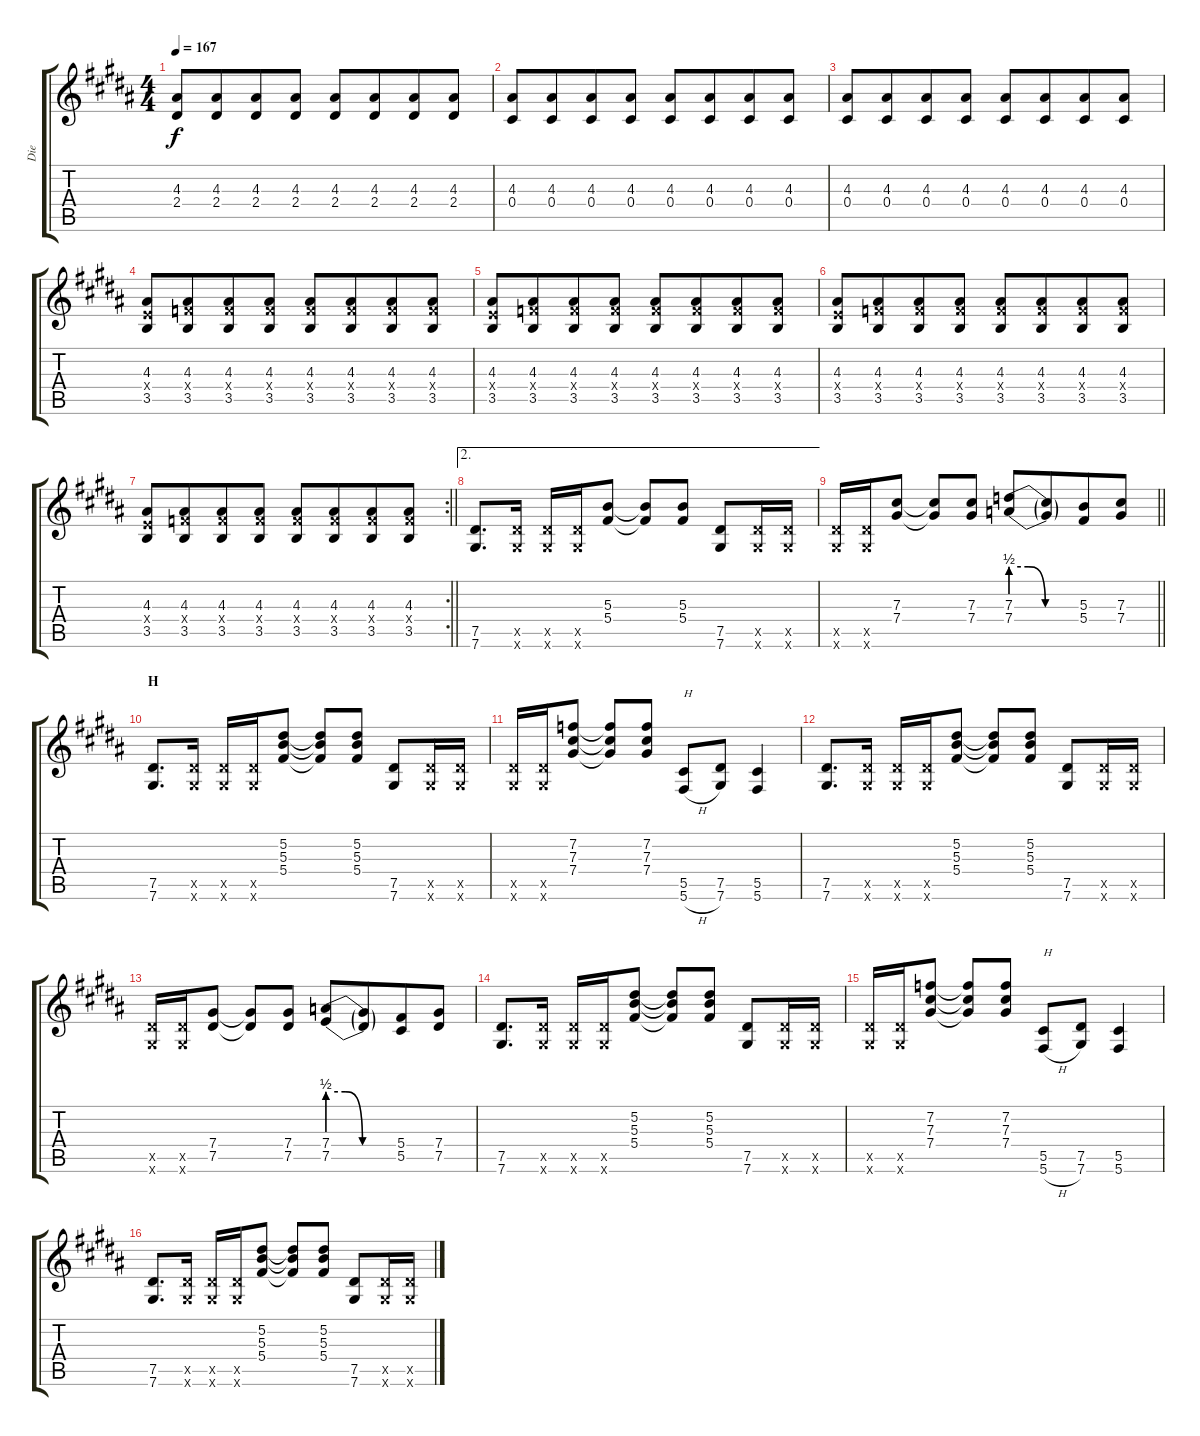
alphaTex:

\track ("Die" "Die") {instrument distortionguitar}
\staff {score tabs}
\tuning (Eb4 Bb3 Gb3 Db3 Ab2 Db2) {hide}
\ts (4 4)
\tempo 167
\clef g2
\ks g#minor
(4.3 2.4).8{dy f} (4.3 2.4).8{beam merge} (4.3 2.4).8 (4.3 2.4).8 (4.3 2.4).8 (4.3 2.4).8{beam merge} (4.3 2.4).8 (4.3 2.4).8 |
(4.3 0.4).8 (4.3 0.4).8{beam merge} (4.3 0.4).8 (4.3 0.4).8 (4.3 0.4).8 (4.3 0.4).8{beam merge} (4.3 0.4).8 (4.3 0.4).8 |
(4.3 0.4).8 (4.3 0.4).8{beam merge} (4.3 0.4).8 (4.3 0.4).8 (4.3 0.4).8 (4.3 0.4).8{beam merge} (4.3 0.4).8 (4.3 0.4).8 |
(4.3 3.4{x} 3.5).8 (4.3 4.4{x} 3.5).8{beam merge} (4.3 4.4{x} 3.5).8 (4.3 4.4{x} 3.5).8 (4.3 4.4{x} 3.5).8 (4.3 4.4{x} 3.5).8{beam merge} (4.3 4.4{x} 3.5).8 (4.3 4.4{x} 3.5).8 |
(4.3 3.4{x} 3.5).8 (4.3 4.4{x} 3.5).8{beam merge} (4.3 4.4{x} 3.5).8 (4.3 4.4{x} 3.5).8 (4.3 4.4{x} 3.5).8 (4.3 4.4{x} 3.5).8{beam merge} (4.3 4.4{x} 3.5).8 (4.3 4.4{x} 3.5).8 |
(4.3 3.4{x} 3.5).8 (4.3 4.4{x} 3.5).8{beam merge} (4.3 4.4{x} 3.5).8 (4.3 4.4{x} 3.5).8 (4.3 4.4{x} 3.5).8 (4.3 4.4{x} 3.5).8{beam merge} (4.3 4.4{x} 3.5).8 (4.3 4.4{x} 3.5).8 |
\rc 2
\barLineRight lightlight
(4.3 3.4{x} 3.5).8 (4.3 4.4{x} 3.5).8{beam merge} (4.3 4.4{x} 3.5).8 (4.3 4.4{x} 3.5).8 (4.3 4.4{x} 3.5).8 (4.3 4.4{x} 3.5).8{beam merge} (4.3 4.4{x} 3.5).8 (4.3 4.4{x} 3.5).8 |
\ae 2
\section ("" "")
(7.5 7.6).8{d} (7.5{x} 7.6{x}).16 (7.5{x} 7.6{x}).16 (7.5{x} 7.6{x}).16 (5.3 5.4).8 (5.3{t} 5.4{t}).8 (5.3 5.4).8 (7.5 7.6).8 (7.5{x} 7.6{x}).16{beam merge} (7.5{x} 7.6{x}).16 |
\barLineRight lightlight
(7.5{x} 7.6{x}).16 (7.5{x} 7.6{x}).16 (7.3 7.4).8 (7.3{t} 7.4{t}).8 (7.3 7.4).8 (7.3{be (custom 0 2 15 2 30 0 60 0)} 7.4{be (custom 0 2 15 2 30 0 60 0)}).8 (7.3{t} 7.4{t}).8{beam merge} (5.3 5.4).8 (7.3 7.4).8 |
\section ("" "H")
(7.5 7.6).8{d} (7.5{x} 7.6{x}).16 (7.5{x} 7.6{x}).16 (7.5{x} 7.6{x}).16 (5.2 5.3 5.4).8 (5.2{t} 5.3{t} 5.4{t}).8{beam Up} (5.2 5.3 5.4).8{beam Up} (7.5 7.6).8 (7.5{x} 7.6{x}).16 (7.5{x} 7.6{x}).16 |
(7.5{x} 7.6{x}).16 (7.5{x} 7.6{x}).16 (7.2 7.3 7.4).8 (7.2{t} 7.3{t} 7.4{t}).8{beam Up} (7.2 7.3 7.4).8{beam Up} (5.5 5.6{h}).8{txt "H"} (7.5 7.6).8 (5.5 5.6).4 |
(7.5 7.6).8{d} (7.5{x} 7.6{x}).16 (7.5{x} 7.6{x}).16 (7.5{x} 7.6{x}).16 (5.2 5.3 5.4).8 (5.2{t} 5.3{t} 5.4{t}).8{beam Up} (5.2 5.3 5.4).8{beam Up} (7.5 7.6).8 (7.5{x} 7.6{x}).16 (7.5{x} 7.6{x}).16 |
(7.5{x} 7.6{x}).16 (7.5{x} 7.6{x}).16 (7.4 7.5).8 (7.4{t} 7.5{t}).8{beam Up} (7.4 7.5).8{beam Up} (7.4{be (custom 0 2 15 2 30 0 60 0)} 7.5{be (custom 0 2 15 2 30 0 60 0)}).8 (7.4{t} 7.5{t}).8{beam merge} (5.4 5.5).8 (7.4 7.5).8 |
(7.5 7.6).8{d} (7.5{x} 7.6{x}).16 (7.5{x} 7.6{x}).16 (7.5{x} 7.6{x}).16 (5.2 5.3 5.4).8 (5.2{t} 5.3{t} 5.4{t}).8{beam Up} (5.2 5.3 5.4).8{beam Up} (7.5 7.6).8 (7.5{x} 7.6{x}).16 (7.5{x} 7.6{x}).16 |
(7.5{x} 7.6{x}).16 (7.5{x} 7.6{x}).16 (7.2 7.3 7.4).8 (7.2{t} 7.3{t} 7.4{t}).8{beam Up} (7.2 7.3 7.4).8{beam Up} (5.5 5.6{h}).8{txt "H"} (7.5 7.6).8 (5.5 5.6).4 |
(7.5 7.6).8{d} (7.5{x} 7.6{x}).16 (7.5{x} 7.6{x}).16 (7.5{x} 7.6{x}).16 (5.2 5.3 5.4).8 (5.2{t} 5.3{t} 5.4{t}).8{beam Up} (5.2 5.3 5.4).8{beam Up} (7.5 7.6).8 (7.5{x} 7.6{x}).16 (7.5{x} 7.6{x}).16
